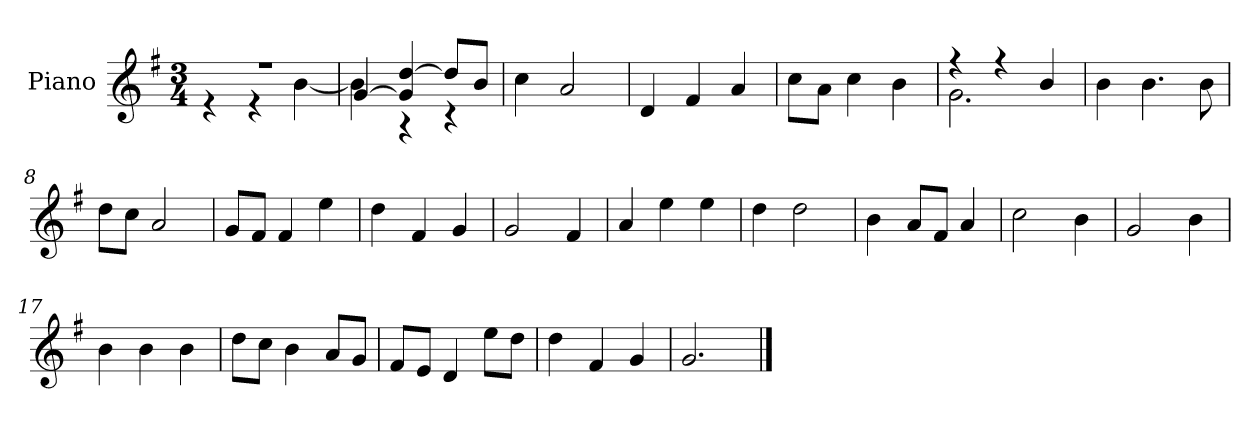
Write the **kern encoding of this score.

**kern
*part1
*staff1
*I"Piano
*I'P-no
*clefG2
*k[f#]
*M3/4
*MM179
=1
*^
2.r	4r
.	4r
.	[4b\
=2	=2
[4g/	4b\]
4g/] [4dd/	4r
8dd/L]	4r
8b/J	.
*v	*v
=3
4cc\
2a/
=4
4d/
4f#/
4a/
=5
8cc\L
8a\J
4cc\
4b\
=6
*^
4r	2.g\
4r	.
4b/	.
*v	*v
=7
4b\
4.b\
8b\
=8
8dd\L
8cc\J
2a/
=9
8g/L
8f#/J
4f#/
4ee\
!!LO:LB:g=z
=10
4dd\
4f#/
4g/
=11
2g/
4f#/
=12
4a/
4ee\
4ee\
=13
4dd\
2dd\
=14
4b\
8a/L
8f#/J
4a/
=15
2cc\
4b\
=16
2g/
4b\
=17
4b\
4b\
4b\
=18
8dd\L
8cc\J
4b\
8a/L
8g/J
=19
8f#/L
8e/J
4d/
8ee\L
8dd\J
=20
4dd\
4f#/
4g/
!!LO:LB:g=z
=21
2.g/
==
*-
